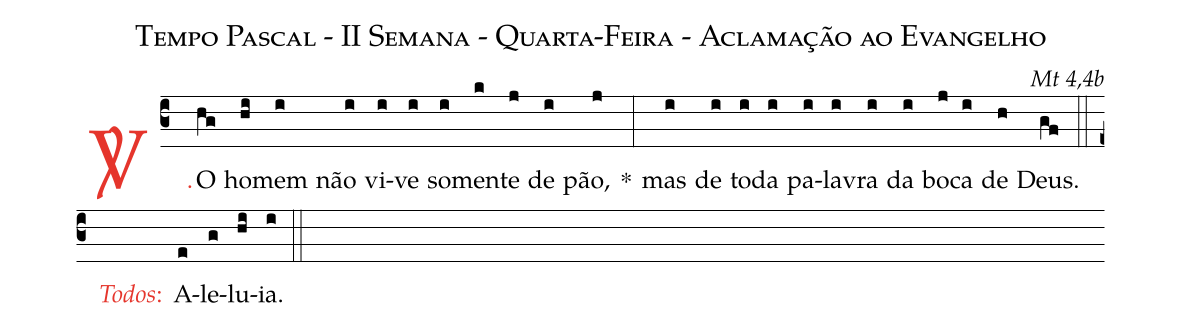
name: Tempo Pascal - II Semana - Quarta-Feira - Aclamação ao Evangelho;
commentary: Mt 4,4b;
%%
(c3)

<c><sp>V/</sp>.</c>() O(hg) ho(hi)mem(i) não(i) vi(i)ve(i) so(i)men(k)te(j) de(i) pão,(j) *(:) mas(i) de(i) to(i)da(i) pa(i)la(i)vra(i) da(i) bo(j)ca(i) de(h) Deus.(gf)

(::)

<nlba><c><i>Todos</i>:</c>() A</nlba>(e)le(g)lu(hi)ia.(i)

(::)
